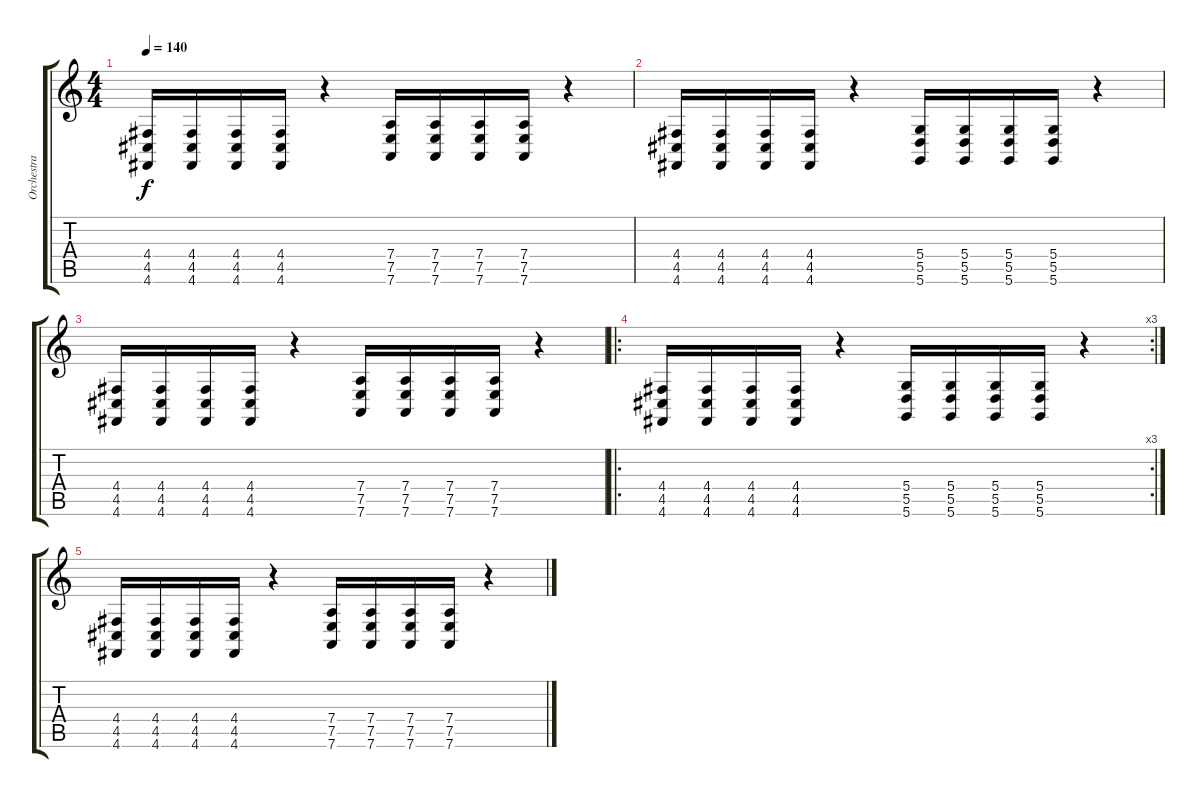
\track ("Orchestra Hits" "Orchestra ") {instrument orchestrahit}
\staff {score tabs}
\tuning (E4 B3 G3 D3 A2 D2) {hide}
\ts (4 4)
\tempo 140
\clef g2
\ks c
(4.4 4.5 4.6).16{dy f} (4.4 4.5 4.6).16 (4.4 4.5 4.6).16 (4.4 4.5 4.6).16 r.4 (7.4 7.5 7.6).16 (7.4 7.5 7.6).16 (7.4 7.5 7.6).16 (7.4 7.5 7.6).16 r.4 |
(4.4 4.5 4.6).16 (4.4 4.5 4.6).16 (4.4 4.5 4.6).16 (4.4 4.5 4.6).16 r.4 (5.4 5.5 5.6).16 (5.4 5.5 5.6).16 (5.4 5.5 5.6).16 (5.4 5.5 5.6).16 r.4 |
(4.4 4.5 4.6).16 (4.4 4.5 4.6).16 (4.4 4.5 4.6).16 (4.4 4.5 4.6).16 r.4 (7.4 7.5 7.6).16 (7.4 7.5 7.6).16 (7.4 7.5 7.6).16 (7.4 7.5 7.6).16 r.4 |
\ro
\rc 3
(4.4 4.5 4.6).16 (4.4 4.5 4.6).16 (4.4 4.5 4.6).16 (4.4 4.5 4.6).16 r.4 (5.4 5.5 5.6).16 (5.4 5.5 5.6).16 (5.4 5.5 5.6).16 (5.4 5.5 5.6).16 r.4 |
(4.4 4.5 4.6).16 (4.4 4.5 4.6).16 (4.4 4.5 4.6).16 (4.4 4.5 4.6).16 r.4 (7.4 7.5 7.6).16 (7.4 7.5 7.6).16 (7.4 7.5 7.6).16 (7.4 7.5 7.6).16 r.4
